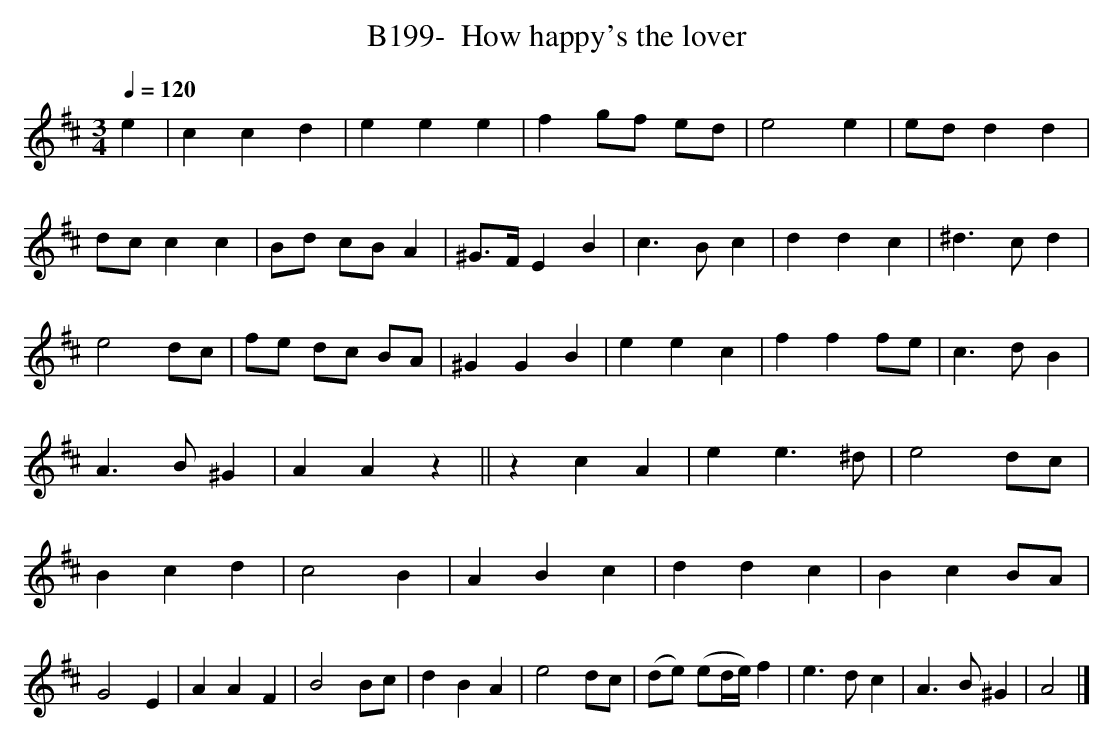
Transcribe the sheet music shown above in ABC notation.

X:1
T:B199-  How happy's the lover
Q:1/4=120
L:1/4
M:3/4
K:A mixolydian
e|ccd|eee|fg/2f/2 e/2d/2|e2e|\
e/2d/2dd|d/2c/2cc|B/2d/2 c/2B/2A|^G3/4F/4EB|\
c3/2B/2c|ddc|^d3/2c/2d|e2d/2c/2|\
f/2e/2 d/2c/2 B/2A/2|^GGB|eec|fff/2e/2|\
c3/2d/2B|A3/2B/2^G|AAz||zcA|ee3/2^d/2|e2d/2c/2|Bcd|c2B|\
ABc|ddc|BcB/2A/2|G2E|\
AAF|B2B/2c/2|dBA|e2d/2c/2|\
(d/2e/2) (e/2d/4e/4)f|e3/2d/2c|A3/2B/2^G|A2|]
